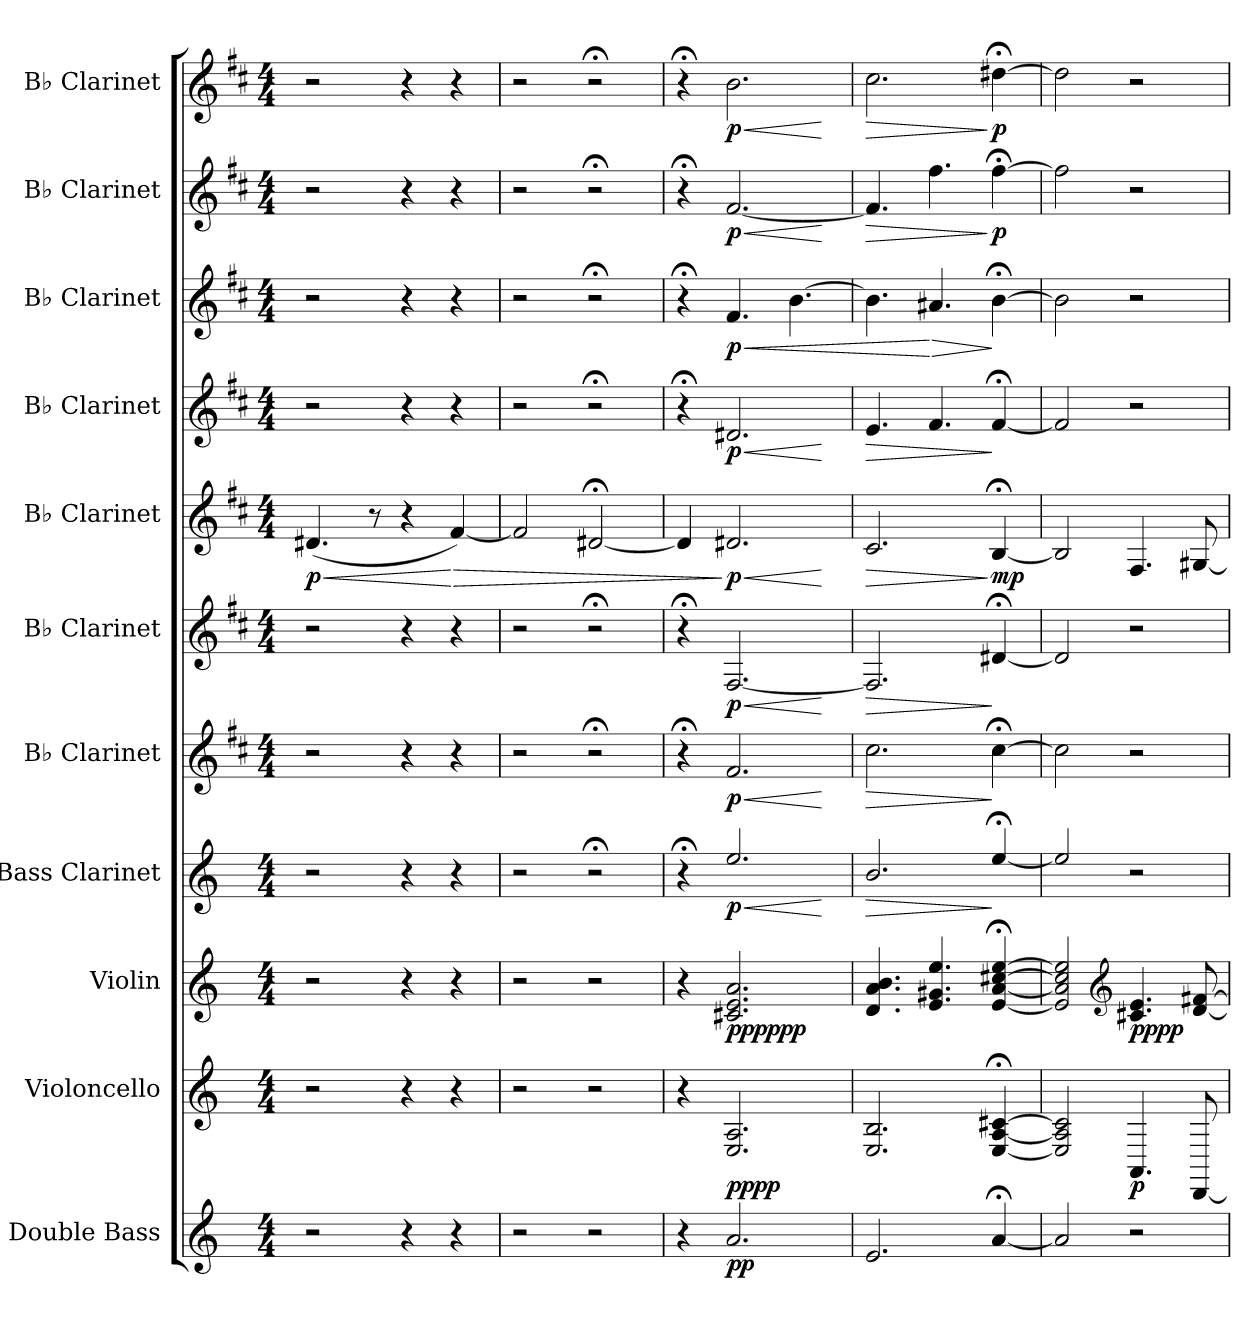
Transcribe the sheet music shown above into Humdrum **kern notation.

**kern	**dynam	**kern	**dynam	**kern	**dynam	**kern	**dynam	**kern	**dynam	**kern	**dynam	**kern	**dynam	**kern	**dynam	**kern	**dynam	**kern	**dynam	**kern	**dynam
*part11	*part11	*part10	*part10	*part9	*part9	*part8	*part8	*part7	*part7	*part6	*part6	*part5	*part5	*part4	*part4	*part3	*part3	*part2	*part2	*part1	*part1
*staff11	*staff11	*staff10	*staff10	*staff9	*staff9	*staff8	*staff8	*staff7	*staff7	*staff6	*staff6	*staff5	*staff5	*staff4	*staff4	*staff3	*staff3	*staff2	*staff2	*staff1	*staff1
*I"Double Bass	*	*I"Violoncello	*	*I"Violin	*	*I"Bass Clarinet	*	*I"B♭ Clarinet	*	*I"B♭ Clarinet	*	*I"B♭ Clarinet	*	*I"B♭ Clarinet	*	*I"B♭ Clarinet	*	*I"B♭ Clarinet	*	*I"B♭ Clarinet	*
*I'Db.	*	*I'Vc.	*	*I'Vln.	*	*I'B. Cl.	*	*I'B♭ Cl.	*	*I'B♭ Cl.	*	*I'B♭ Cl.	*	*I'B♭ Cl.	*	*I'B♭ Cl.	*	*I'B♭ Cl.	*	*I'B♭ Cl.	*
*clefG2	*	*clefG2	*	*clefG2	*	*clefG2	*	*clefG2	*	*clefG2	*	*clefG2	*	*clefG2	*	*clefG2	*	*clefG2	*	*clefG2	*
*ITrd7c12	*	*	*	*	*	*ITrd8c14	*	*ITrd1c2	*	*ITrd1c2	*	*ITrd1c2	*	*ITrd1c2	*	*ITrd1c2	*	*ITrd1c2	*	*ITrd1c2	*
*k[]	*	*k[]	*	*k[]	*	*k[]	*	*k[]	*	*k[]	*	*k[]	*	*k[]	*	*k[]	*	*k[]	*	*k[]	*
*M4/4	*	*M4/4	*	*M4/4	*	*M4/4	*	*M4/4	*	*M4/4	*	*M4/4	*	*M4/4	*	*M4/4	*	*M4/4	*	*M4/4	*
*MM58	*	*MM58	*	*MM58	*	*MM58	*	*MM58	*	*MM58	*	*MM58	*	*MM58	*	*MM58	*	*MM58	*	*MM58	*
=1	=1	=1	=1	=1	=1	=1	=1	=1	=1	=1	=1	=1	=1	=1	=1	=1	=1	=1	=1	=1	=1
!	!	!	!	!	!	!	!	!	!	!	!	!	!LO:HP:b	!	!	!	!	!	!	!	!
!	!	!	!	!	!	!	!	!	!	!	!	!	!LO:DY:n=1:b	!	!	!	!	!	!	!	!
2r	.	2r	.	2r	.	2r	.	2r	.	2r	.	(4.c#X/	< p	2r	.	2r	.	2r	.	2r	.
.	.	.	.	.	.	.	.	.	.	.	.	8r	.	.	.	.	.	.	.	.	.
4r	.	4r	.	4r	.	4r	.	4r	.	4r	.	4r	.	4r	.	4r	.	4r	.	4r	.
!	!	!	!	!	!	!	!	!	!	!	!	!	!LO:HP:n=1:b	!	!	!	!	!	!	!	!
4r	.	4r	.	4r	.	4r	.	4r	.	4r	.	[4e/)	[ >	4r	.	4r	.	4r	.	4r	.
=2	=2	=2	=2	=2	=2	=2	=2	=2	=2	=2	=2	=2	=2	=2	=2	=2	=2	=2	=2	=2	=2
2r	.	2r	.	2r	.	2r	.	2r	.	2r	.	2e/]	.	2r	.	2r	.	2r	.	2r	.
2r	.	2r	.	2r	.	2r;<	.	2r;<	.	2r;<	.	[2c#X;</	.	2r;<	.	2r;<	.	2r;<	.	2r;<	.
=3	=3	=3	=3	=3	=3	=3	=3	=3	=3	=3	=3	=3	=3	=3	=3	=3	=3	=3	=3	=3	=3
4r	.	4r	.	4r	.	4r;<	.	4r;<	.	4r;<	.	4c#/]	.	4r;<	.	4r;<	.	4r;<	.	4r;<	.
!	!LO:DY:b	!	!LO:DY:b	!	!	!	!LO:HP:b	!	!LO:HP:b	!	!LO:HP:b	!	!LO:HP:n=1:b	!	!LO:HP:b	!	!LO:HP:b	!	!LO:HP:b	!	!LO:HP:b
!	!	!	!LO:DY:n=1:b	!	!LO:DY:b	!	!	!	!	!	!	!	!	!	!	!	!	!	!	!	!
!	!	!	!	!	!LO:DY:n=1:b	!	!	!	!	!	!	!	!	!	!	!	!	!	!	!	!
!	!	!	!	!	!LO:DY:n=2:b	!	!LO:DY:n=1:b	!	!LO:DY:n=1:b	!	!LO:DY:n=1:b	!	!LO:DY:n=1:b	!	!LO:DY:n=1:b	!	!LO:DY:n=1:b	!	!LO:DY:n=1:b	!	!LO:DY:n=1:b
2.A/	pp	2.E/ 2.A/	pp pp	2.c#X/ 2.e/ 2.a/	pp pp pp	2.e/	< p	2.e/	< p	[2.E/	< p	2.c#X/	] < p	2.c#X/	< p	4.e/	< p	[2.e/	< p	2.a\	< p
.	.	.	.	.	.	.	.	.	.	.	.	.	.	.	.	[4.a\	.	.	.	.	.
.	.	.	.	.	.	.	[	.	[	.	[	.	[	.	[	.	.	.	[	.	[
=4	=4	=4	=4	=4	=4	=4	=4	=4	=4	=4	=4	=4	=4	=4	=4	=4	=4	=4	=4	=4	=4
!	!	!	!	!	!	!	!LO:HP:b	!	!LO:HP:b	!	!LO:HP:b	!	!LO:HP:b	!	!LO:HP:b	!	!	!	!LO:HP:b	!	!LO:HP:b
2.E/	.	2.E/ 2.B/	.	4.d/ 4.a/ 4.b/	.	2.B/	>	2.b\	>	2.E/]	>	2.B/	>	4.d/	>	4.a\]	.	4.e/]	>	2.b\	>
!	!	!	!	!	!	!	!	!	!	!	!	!	!	!	!	!	!LO:HP:n=1:b	!	!	!	!
.	.	.	.	4.e/ 4.g#X/ 4.ee/	.	.	.	.	.	.	.	.	.	4.e/	.	4.g#X/	[ >	4.ee\	.	.	.
!	!	!	!	!	!	!	!	!	!	!	!	!	!LO:DY:n=1:b	!	!	!	!	!	!LO:DY:n=1:b	!	!LO:DY:n=1:b
[4A;</	.	[4E/;< [4A/;< [4c#X/;<	.	[4e/;< [4a/;< [4cc#X/;< [4ee/;<	.	[4e;</	]	[4b;<\	]	[4c#X;</	]	[4A;</	] mp	[4e;</	]	[4a;<\	]	[4ee;<\	] p	[4cc#X;<\	] p
=5	=5	=5	=5	=5	=5	=5	=5	=5	=5	=5	=5	=5	=5	=5	=5	=5	=5	=5	=5	=5	=5
2A/]	.	2E/] 2A/] 2c#/]	.	2e/] 2a/] 2cc#/] 2ee/]	.	2e/]	.	2b\]	.	2c#/]	.	2A/]	.	2e/]	.	2a\]	.	2ee\]	.	2cc#\]	.
*	*	*	*	*clefG2	*	*	*	*	*	*	*	*	*	*	*	*	*	*	*	*	*
*	*	*	*	*	*	*	*	*	*	*	*	*	*	*	*	*	*	*	*	*MM72	*
!	!	!	!LO:DY:b	!	!LO:DY:b	!	!	!	!	!	!	!	!	!	!	!	!	!	!	!	!
!	!	!	!	!	!LO:DY:n=1:b	!	!	!	!	!	!	!	!	!	!	!	!	!	!	!	!
2r	.	4.AA/	p	4.c#X/ 4.e/	pp pp	2r	.	2r	.	2r	.	4.E/	.	2r	.	2r	.	2r	.	2r	.
.	.	[8DD/	.	[8d/ [8f#X/	.	.	.	.	.	.	.	[8F#X/	.	.	.	.	.	.	.	.	.
=	=	=	=	=	=	=	=	=	=	=	=	=	=	=	=	=	=	=	=	=	=
*-	*-	*-	*-	*-	*-	*-	*-	*-	*-	*-	*-	*-	*-	*-	*-	*-	*-	*-	*-	*-	*-
